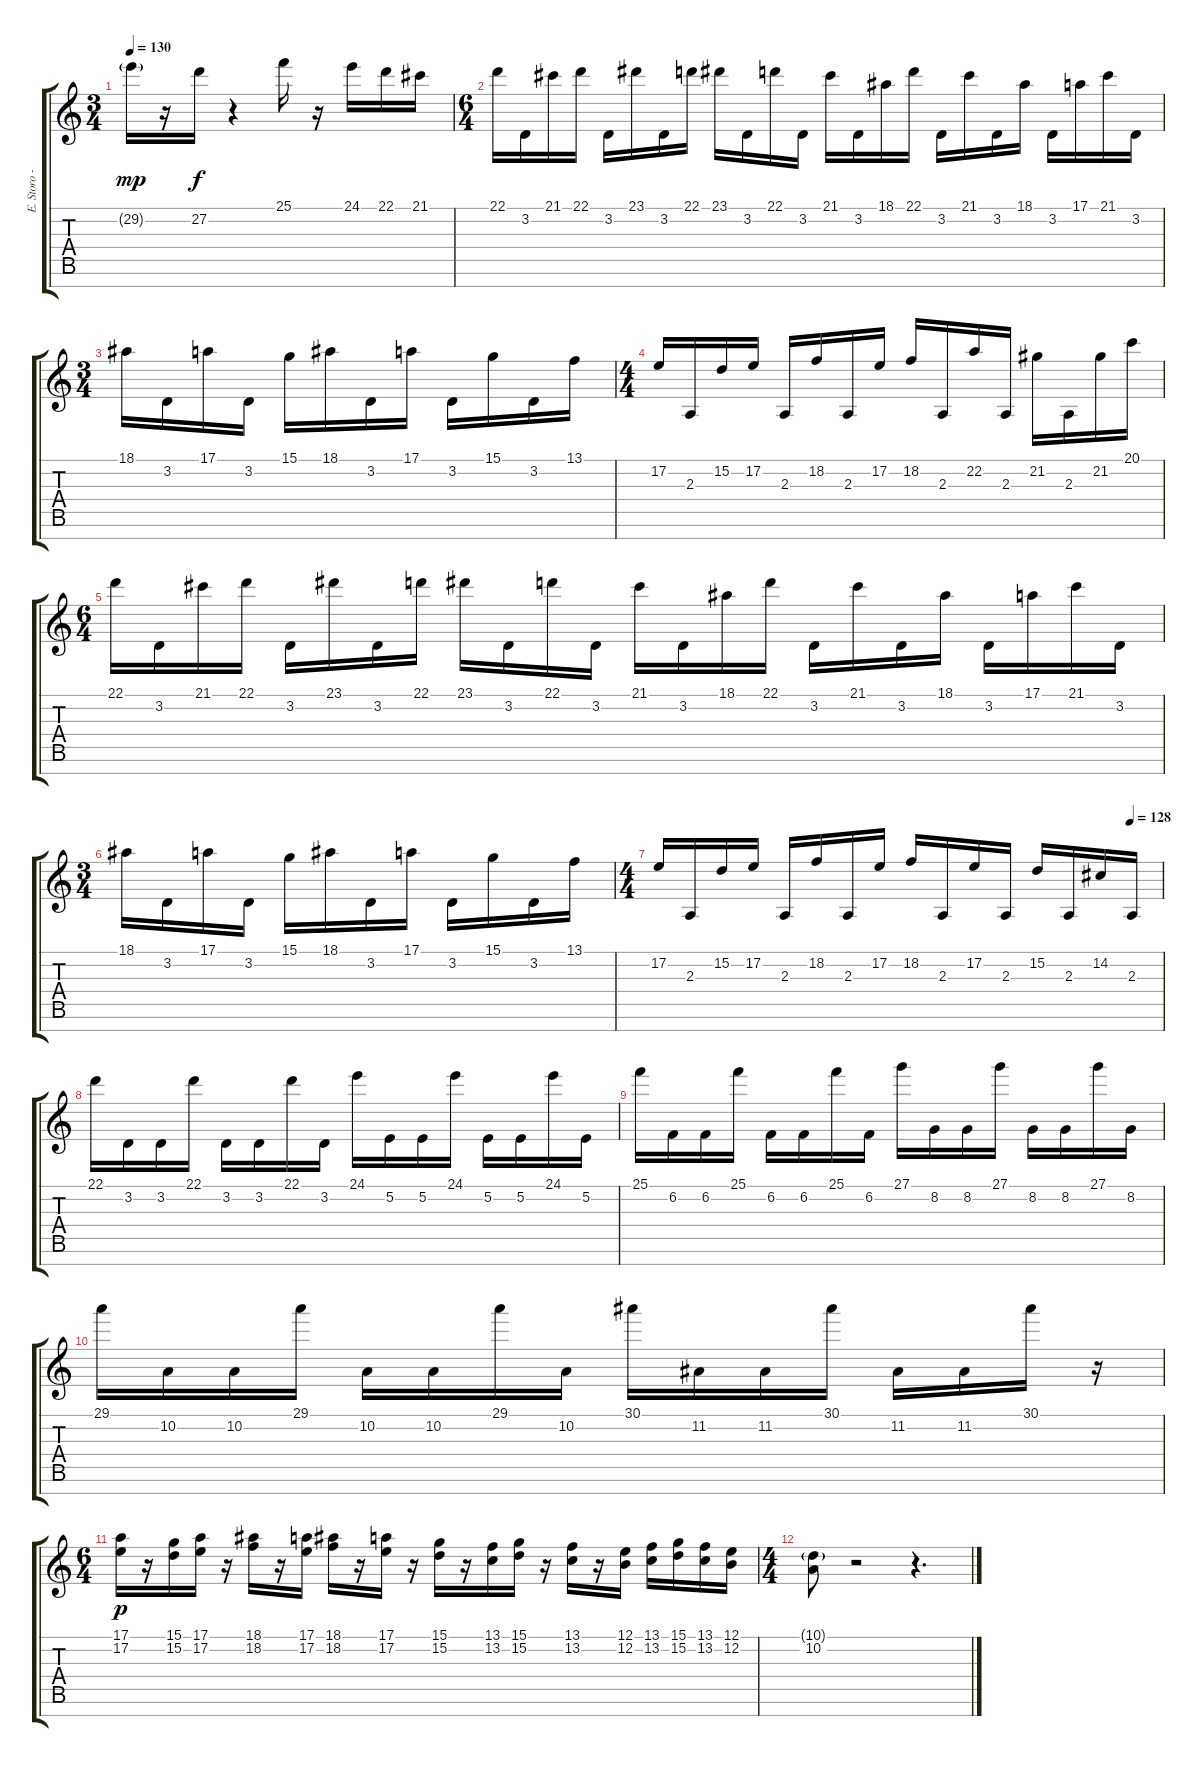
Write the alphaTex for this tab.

\track ("E. Storo - Keyboard" "E. Storo -") {instrument percussiveorgan}
\staff {score tabs}
\tuning (E4 B3 G3 D3 A2 E2 B1) {hide}
\ts (3 4)
\tempo 130
\clef g2
\ks c
29.2{g}.16{dy mp} r.16 27.2.16{dy f} r.4 25.1.16 r.16 24.1.16 22.1.16 21.1.16 |
\ts (6 4)
22.1.16 3.2.16 21.1.16 22.1.16 3.2.16 23.1.16 3.2.16 22.1.16 23.1.16 3.2.16 22.1.16 3.2.16 21.1.16 3.2.16 18.1.16 22.1.16 3.2.16 21.1.16 3.2.16 18.1.16 3.2.16 17.1.16 21.1.16 3.2.16 |
\ts (3 4)
18.1.16 3.2.16 17.1.16 3.2.16 15.1.16 18.1.16 3.2.16 17.1.16 3.2.16 15.1.16 3.2.16 13.1.16 |
\ts (4 4)
17.2.16 2.3.16 15.2.16 17.2.16 2.3.16 18.2.16 2.3.16 17.2.16 18.2.16 2.3.16 22.2.16 2.3.16 21.2.16 2.3.16 21.2.16 20.1.16 |
\ts (6 4)
22.1.16 3.2.16 21.1.16 22.1.16 3.2.16 23.1.16 3.2.16 22.1.16 23.1.16 3.2.16 22.1.16 3.2.16 21.1.16 3.2.16 18.1.16 22.1.16 3.2.16 21.1.16 3.2.16 18.1.16 3.2.16 17.1.16 21.1.16 3.2.16 |
\ts (3 4)
18.1.16 3.2.16 17.1.16 3.2.16 15.1.16 18.1.16 3.2.16 17.1.16 3.2.16 15.1.16 3.2.16 13.1.16 |
\ts (4 4)
\tempo (128 0.9375)
17.2.16 2.3.16 15.2.16 17.2.16 2.3.16 18.2.16 2.3.16 17.2.16 18.2.16 2.3.16 17.2.16 2.3.16 15.2.16 2.3.16 14.2.16 2.3.16 |
22.1.16{volume 13} 3.2.16 3.2.16 22.1.16 3.2.16 3.2.16 22.1.16 3.2.16 24.1.16 5.2.16 5.2.16 24.1.16 5.2.16 5.2.16 24.1.16 5.2.16 |
25.1.16 6.2.16 6.2.16 25.1.16 6.2.16 6.2.16 25.1.16 6.2.16 27.1.16 8.2.16 8.2.16 27.1.16 8.2.16 8.2.16 27.1.16 8.2.16 |
29.1.16 10.2.16 10.2.16 29.1.16 10.2.16 10.2.16 29.1.16 10.2.16 30.1.16 11.2.16 11.2.16 30.1.16 11.2.16 11.2.16 30.1.16 r.16 |
\ts (6 4)
(17.1 17.2).16{dy p} r.16 (15.1 15.2).16 (17.1 17.2).16 r.16 (18.1 18.2).16 r.16 (17.1 17.2).16 (18.1 18.2).16 r.16 (17.1 17.2).16 r.16 (15.1 15.2).16 r.16 (13.1 13.2).16 (15.1 15.2).16 r.16 (13.1 13.2).16 r.16 (12.1 12.2).16 (13.1 13.2).16 (15.1 15.2).16 (13.1 13.2).16 (12.1 12.2).16 |
\ts (4 4)
(10.1{g} 10.2).8 r.2 r.4{d}
